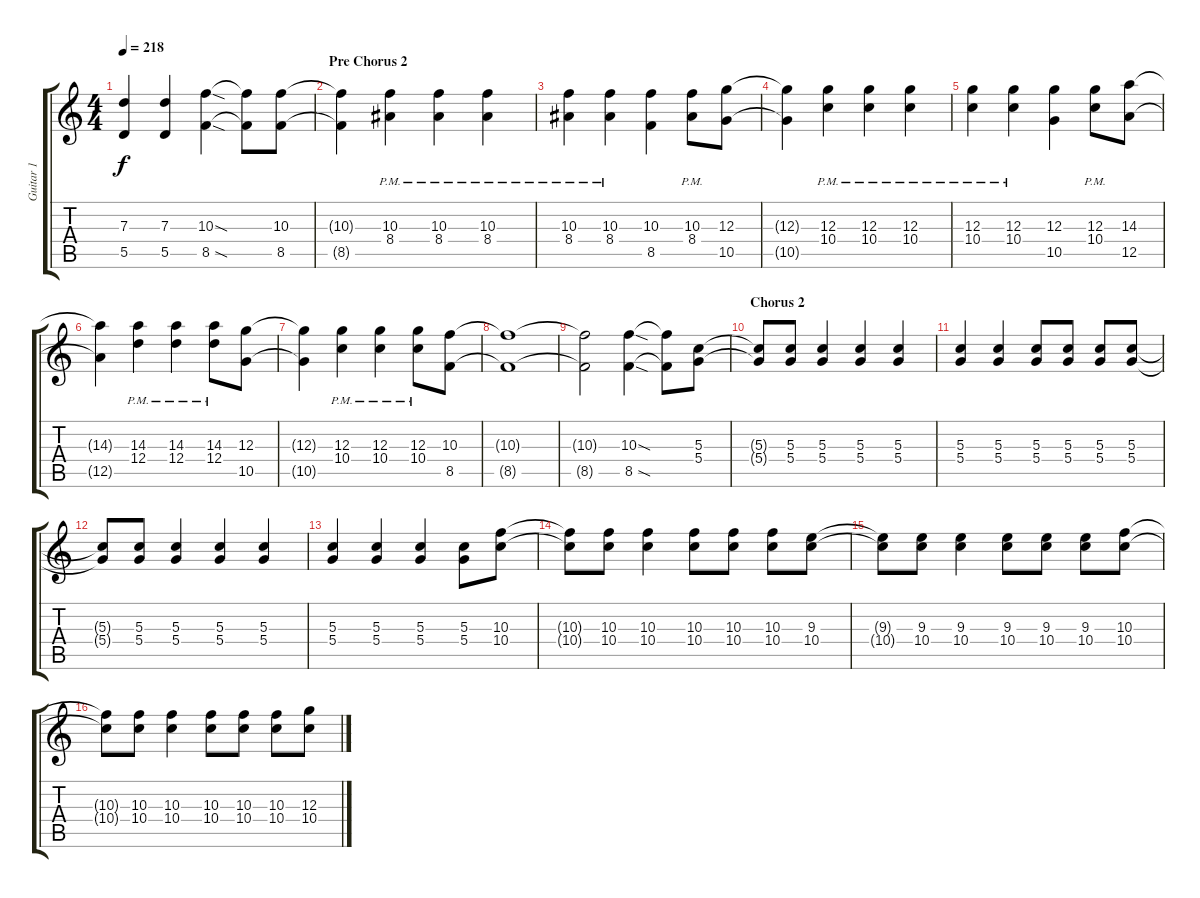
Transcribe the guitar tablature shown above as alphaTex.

\track ("Guitar 1" "Guitar 1") {instrument distortionguitar}
\staff {score tabs}
\tuning (E4 B3 G3 D3 A2 D2) {hide}
\ts (4 4)
\tempo 218
\clef g2
\ks c
(7.3 5.5).4{dy f} (7.3 5.5).4 (10.3{sod} 8.5{sod}).4{instrument distortionguitar} (10.3{t} 8.5{t}).8 (10.3 8.5).8 |
\section ("" "Pre Chorus 2")
(10.3{t} 8.5{t}).4 (10.3{pm} 8.4{pm}).4 (10.3{pm} 8.4{pm}).4 (10.3{pm} 8.4{pm}).4 |
(10.3{pm} 8.4{pm}).4 (10.3{pm} 8.4{pm}).4 (10.3 8.5).4 (10.3{pm} 8.4{pm}).8 (12.3 10.5).8 |
(12.3{t} 10.5{t}).4 (12.3{pm} 10.4{pm}).4 (12.3{pm} 10.4{pm}).4 (12.3{pm} 10.4{pm}).4 |
(12.3{pm} 10.4{pm}).4 (12.3{pm} 10.4{pm}).4 (12.3 10.5).4 (12.3{pm} 10.4{pm}).8 (14.3 12.5).8 |
(14.3{t} 12.5{t}).4 (14.3{pm} 12.4{pm}).4 (14.3{pm} 12.4{pm}).4 (14.3{pm} 12.4{pm}).8 (12.3 10.5).8 |
(12.3{t} 10.5{t}).4 (12.3{pm} 10.4{pm}).4 (12.3{pm} 10.4{pm}).4 (12.3{pm} 10.4{pm}).8 (10.3 8.5).8 |
(10.3{t} 8.5{t}).1 |
(10.3{t} 8.5{t}).2 (10.3{sod} 8.5{sod}).4 (10.3{t} 8.5{t}).8 (5.3 5.4).8 |
\section ("" "Chorus 2")
(5.3{t} 5.4{t}).8 (5.3 5.4).8 (5.3 5.4).4 (5.3 5.4).4 (5.3 5.4).4 |
(5.3 5.4).4 (5.3 5.4).4 (5.3 5.4).8 (5.3 5.4).8 (5.3 5.4).8 (5.3 5.4).8 |
(5.3{t} 5.4{t}).8 (5.3 5.4).8 (5.3 5.4).4 (5.3 5.4).4 (5.3 5.4).4 |
(5.3 5.4).4 (5.3 5.4).4 (5.3 5.4).4 (5.3 5.4).8 (10.3 10.4).8 |
(10.3{t} 10.4{t}).8 (10.3 10.4).8 (10.3 10.4).4 (10.3 10.4).8 (10.3 10.4).8 (10.3 10.4).8 (9.3 10.4).8 |
(9.3{t} 10.4{t}).8 (9.3 10.4).8 (9.3 10.4).4 (9.3 10.4).8 (9.3 10.4).8 (9.3 10.4).8 (10.3 10.4).8 |
(10.3{t} 10.4{t}).8 (10.3 10.4).8 (10.3 10.4).4 (10.3 10.4).8 (10.3 10.4).8 (10.3 10.4).8 (12.3 10.4).8
